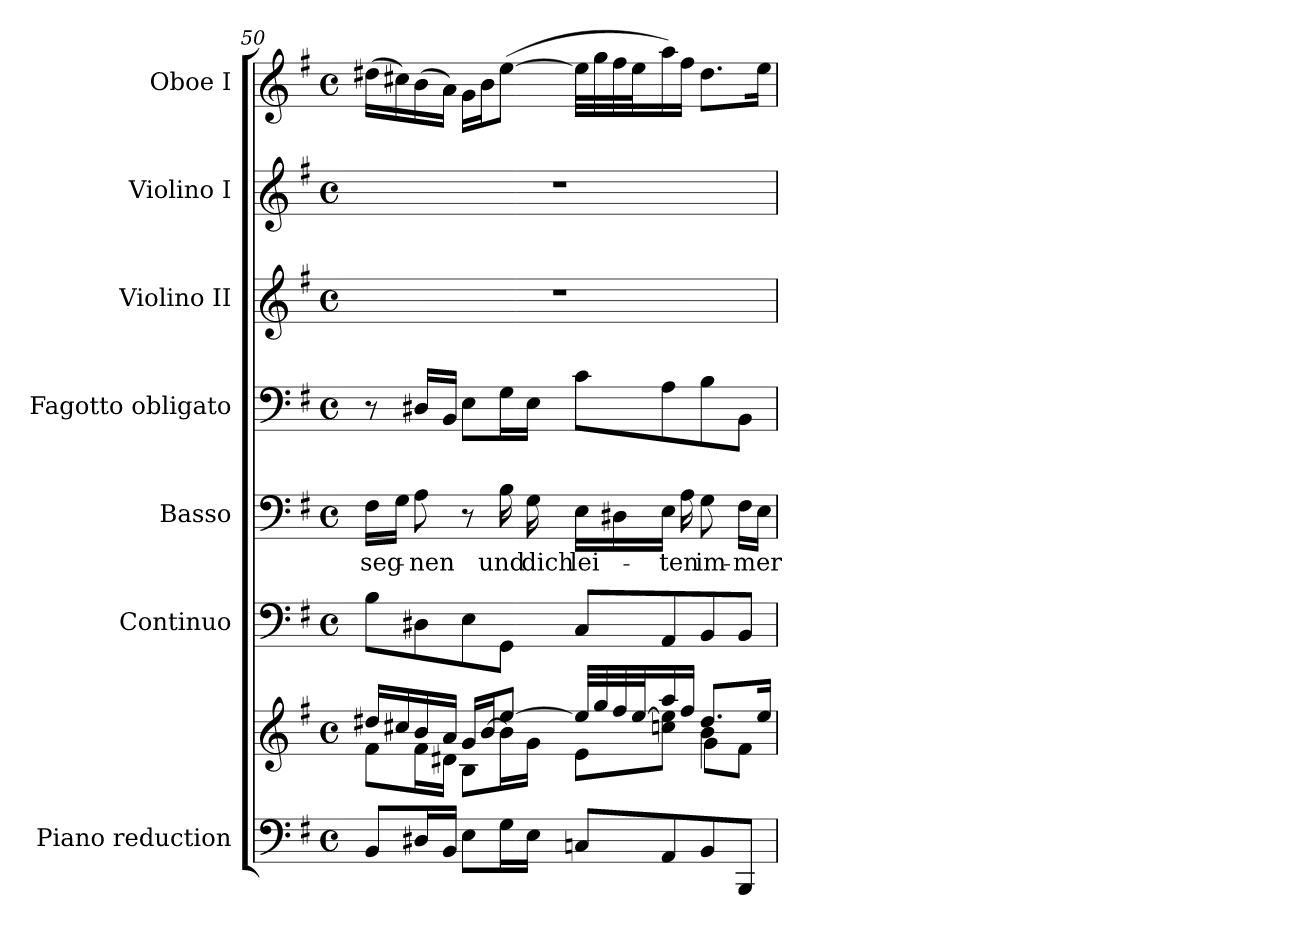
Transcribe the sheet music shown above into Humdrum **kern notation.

**kern	**kern	**kern	**kern	**text	**kern	**kern	**kern	**kern
*part7	*part7	*part6	*part5	*part5	*part4	*part3	*part2	*part1
*staff8	*staff7	*staff6	*staff5	*staff5	*staff4	*staff3	*staff2	*staff1
*I"Piano reduction	*	*I"Continuo	*I"Basso	*	*I"Fagotto obligato	*I"Violino II	*I"Violino I	*I"Oboe I
*I'Pno	*	*	*	*	*	*I'Vln	*I'Vln	*I'Ob
!!LO:PB:g=z
*clefF4	*clefG2	*clefF4	*clefF4	*	*clefF4	*clefG2	*clefG2	*clefG2
*k[f#]	*k[f#]	*k[f#]	*k[f#]	*	*k[f#]	*k[f#]	*k[f#]	*k[f#]
*M4/4	*M4/4	*M4/4	*M4/4	*	*M4/4	*M4/4	*M4/4	*M4/4
*met(c)	*met(c)	*met(c)	*met(c)	*	*met(c)	*met(c)	*met(c)	*met(c)
=50	=50	=50	=50	=50	=50	=50	=50	=50
*	*^	*	*	*	*	*	*	*
*	*	*^	*	*	*	*	*	*	*
!	!	!	!	!	!	!LO:LY:b	!	!	!	!
8BB/L	16dd#X/LL	8f#\L	2.ryy	8B\L	16F#\LL	seg-	8r	1r	1r	(>16dd#X\LL
.	16cc#X/	.	.	.	16G\JJ	.	.	.	.	16cc#X\)
!	!	!	!	!	!	!LO:LY:b	!	!	!	!
16D#X/L	16b/	16f#\L	.	8D#X\	8A\	-nen	16D#X/LL	.	.	(>16b\
16BB/JJ	16a/JJ	16d#X\JJ	.	.	.	.	16BB/JJ	.	.	16a\JJ)
8E\L	16g/LL	8B\L	.	8E\	8r	.	8E\L	.	.	16g\LL
.	[16b/J	.	.	.	.	.	.	.	.	16b\J
!	!	!	!	!	!	!LO:LY:b	!	!	!	!
16G\L	[8ee/J	16b\L]	.	8GG\J	16B\	und	16G\L	.	.	(>[8ee\J
!	!	!	!	!	!	!LO:LY:b	!	!	!	!
16E\JJ	.	16g\JJ	.	.	16G\	dich	16E\JJ	.	.	.
!	!	!	!	!	!	!LO:LY:b	!	!	!	!
8Cn/L	32ee/LLL]	8e\L	.	8C/L	16E\LL	lei-	8c\L	.	.	32ee\LLL]
.	32gg/	.	.	.	.	.	.	.	.	32gg\
.	32ff#/	.	.	.	16D#X\	.	.	.	.	32ff#\
.	[32ee/J	.	.	.	.	.	.	.	.	32ee\J
8AA/	16aa/	8ccn\ 8ee\]J	.	8AA/	16E\JJ	.	8A\	.	.	16aa\)
!	!	!	!	!	!	!LO:LY:b	!	!	!	!
.	16ff#/JJ	.	.	.	16A\	-ten	.	.	.	16ff#\JJ
!	!	!	!	!	!	!LO:LY:b	!	!	!	!
8BB/	8.dd#/L	4b\	8g\L	8BB/	8G\	im-	8B\	.	.	8.dd#\L
!	!	!	!	!	!	!LO:LY:b	!	!	!	!
8BBB/J	.	.	8f#\J	8BB/J	16F#\LL	-mer-	8BB\J	.	.	.
.	16ee/Jk	.	.	.	16E\JJ	.	.	.	.	16ee\Jk
*	*v	*v	*v	*	*	*	*	*	*	*
=	=	=	=	=	=	=	=	=
*-	*-	*-	*-	*-	*-	*-	*-	*-
